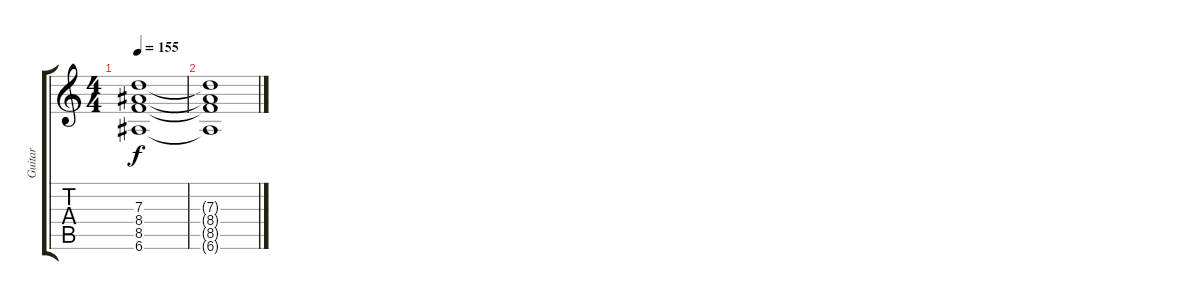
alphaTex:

\track ("Guitar" "Guitar") {instrument overdrivenguitar}
\staff {score tabs}
\tuning (E4 B3 G3 D3 A2 E2) {hide}
\ts (4 4)
\tempo 155
\clef g2
\ks c
(7.3 8.4 8.5 6.6).1{dy f} |
(7.3{t} 8.4{t} 8.5{t} 6.6{t}).1
